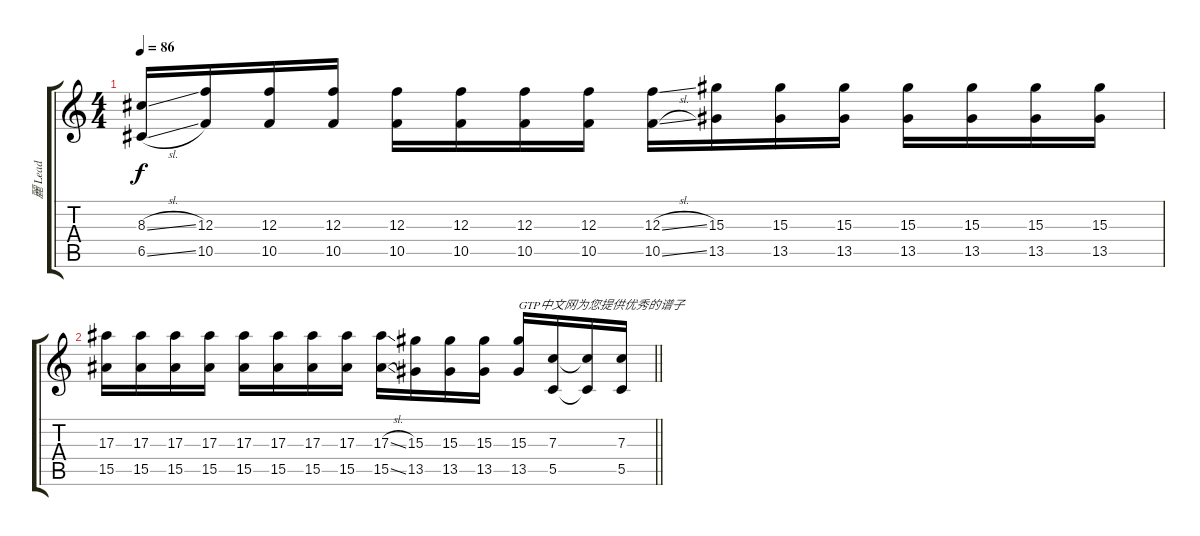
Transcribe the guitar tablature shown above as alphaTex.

\track ("麗 Lead" "麗 Lead") {instrument overdrivenguitar}
\staff {score tabs}
\tuning (D4 A3 F3 C3 G2 D2) {hide}
\ts (4 4)
\tempo 86
\clef g2
\ks c
(8.3{sl} 6.5{sl}).16{dy f} (12.3 10.5).16 (12.3 10.5).16 (12.3 10.5).16 (12.3 10.5).16 (12.3 10.5).16 (12.3 10.5).16 (12.3 10.5).16 (12.3{sl} 10.5{sl}).16 (15.3 13.5).16 (15.3 13.5).16 (15.3 13.5).16 (15.3 13.5).16 (15.3 13.5).16 (15.3 13.5).16 (15.3 13.5).16 |
\barLineRight lightlight
(17.3 15.5).16 (17.3 15.5).16 (17.3 15.5).16 (17.3 15.5).16 (17.3 15.5).16 (17.3 15.5).16 (17.3 15.5).16 (17.3 15.5).16 (17.3{sl} 15.5{sl}).16 (15.3 13.5).16 (15.3 13.5).16 (15.3 13.5).16 (15.3 13.5).16{txt "GTP中文网为您提供优秀的谱子"} (7.3 5.5).16 (7.3{t} 5.5{t}).16 (7.3 5.5).16
